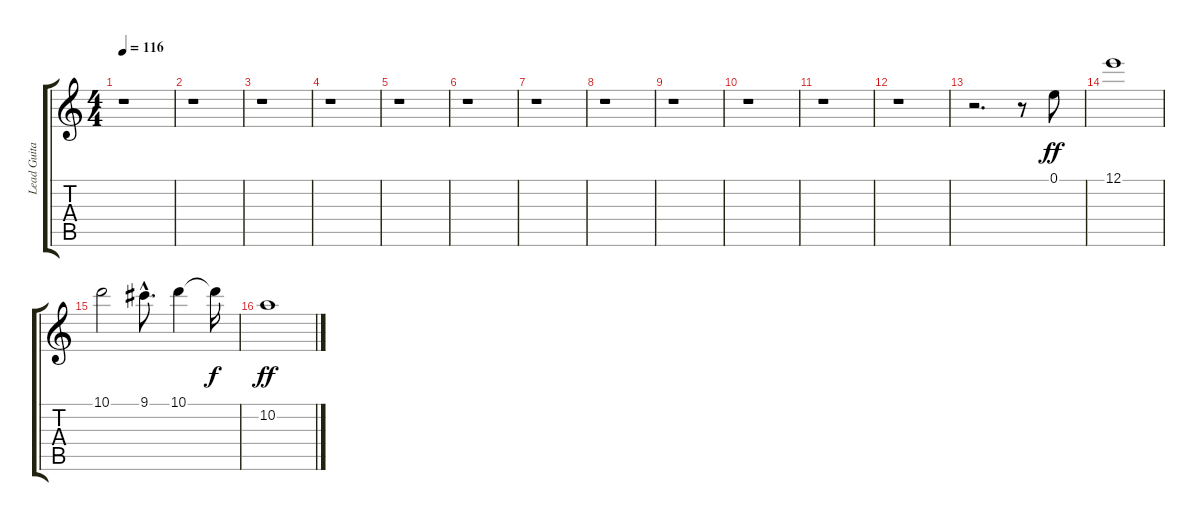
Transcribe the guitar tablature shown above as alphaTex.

\track ("Lead Guitar" "Lead Guita") {instrument distortionguitar}
\staff {score tabs}
\tuning (E4 B3 G3 D3 A2 E2) {hide}
\ts (4 4)
\tempo 116
\clef g2
\ks c
r.1{dy f} |
r.1 |
r.1 |
r.1 |
r.1 |
r.1 |
r.1 |
r.1 |
r.1 |
r.1 |
r.1 |
r.1 |
r.2{d} r.8 0.1.8{dy ff} |
12.1.1 |
10.1.2 9.1{hac}.8{d} 10.1.4 10.1{t}.16{dy f} |
10.2.1{dy ff}
